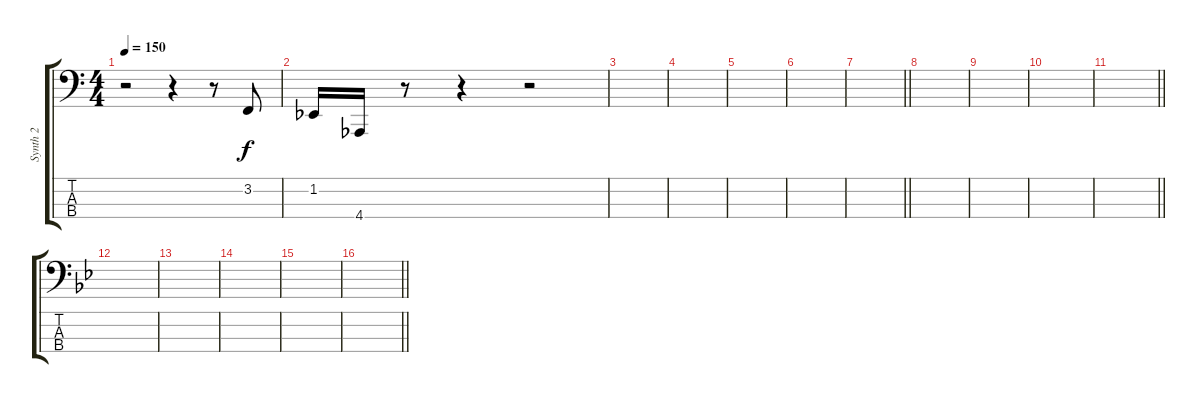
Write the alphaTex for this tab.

\track ("Synth 2" "Synth 2") {instrument lead2sawtooth}
\staff {score tabs}
\tuning (G2 D2 A1 E1) {hide}
\ts (4 4)
\tempo 150
\clef f4
\ks c
r.2{dy f} r.4 r.8 3.2.8 |
1.2{acc b}.16 4.4{acc b}.16 r.8 r.4 r.2 |
|
|
|
|
\barLineRight lightlight
|
|
|
|
\barLineRight lightlight
|
\ks bb
|
|
|
|
\barLineRight lightlight
